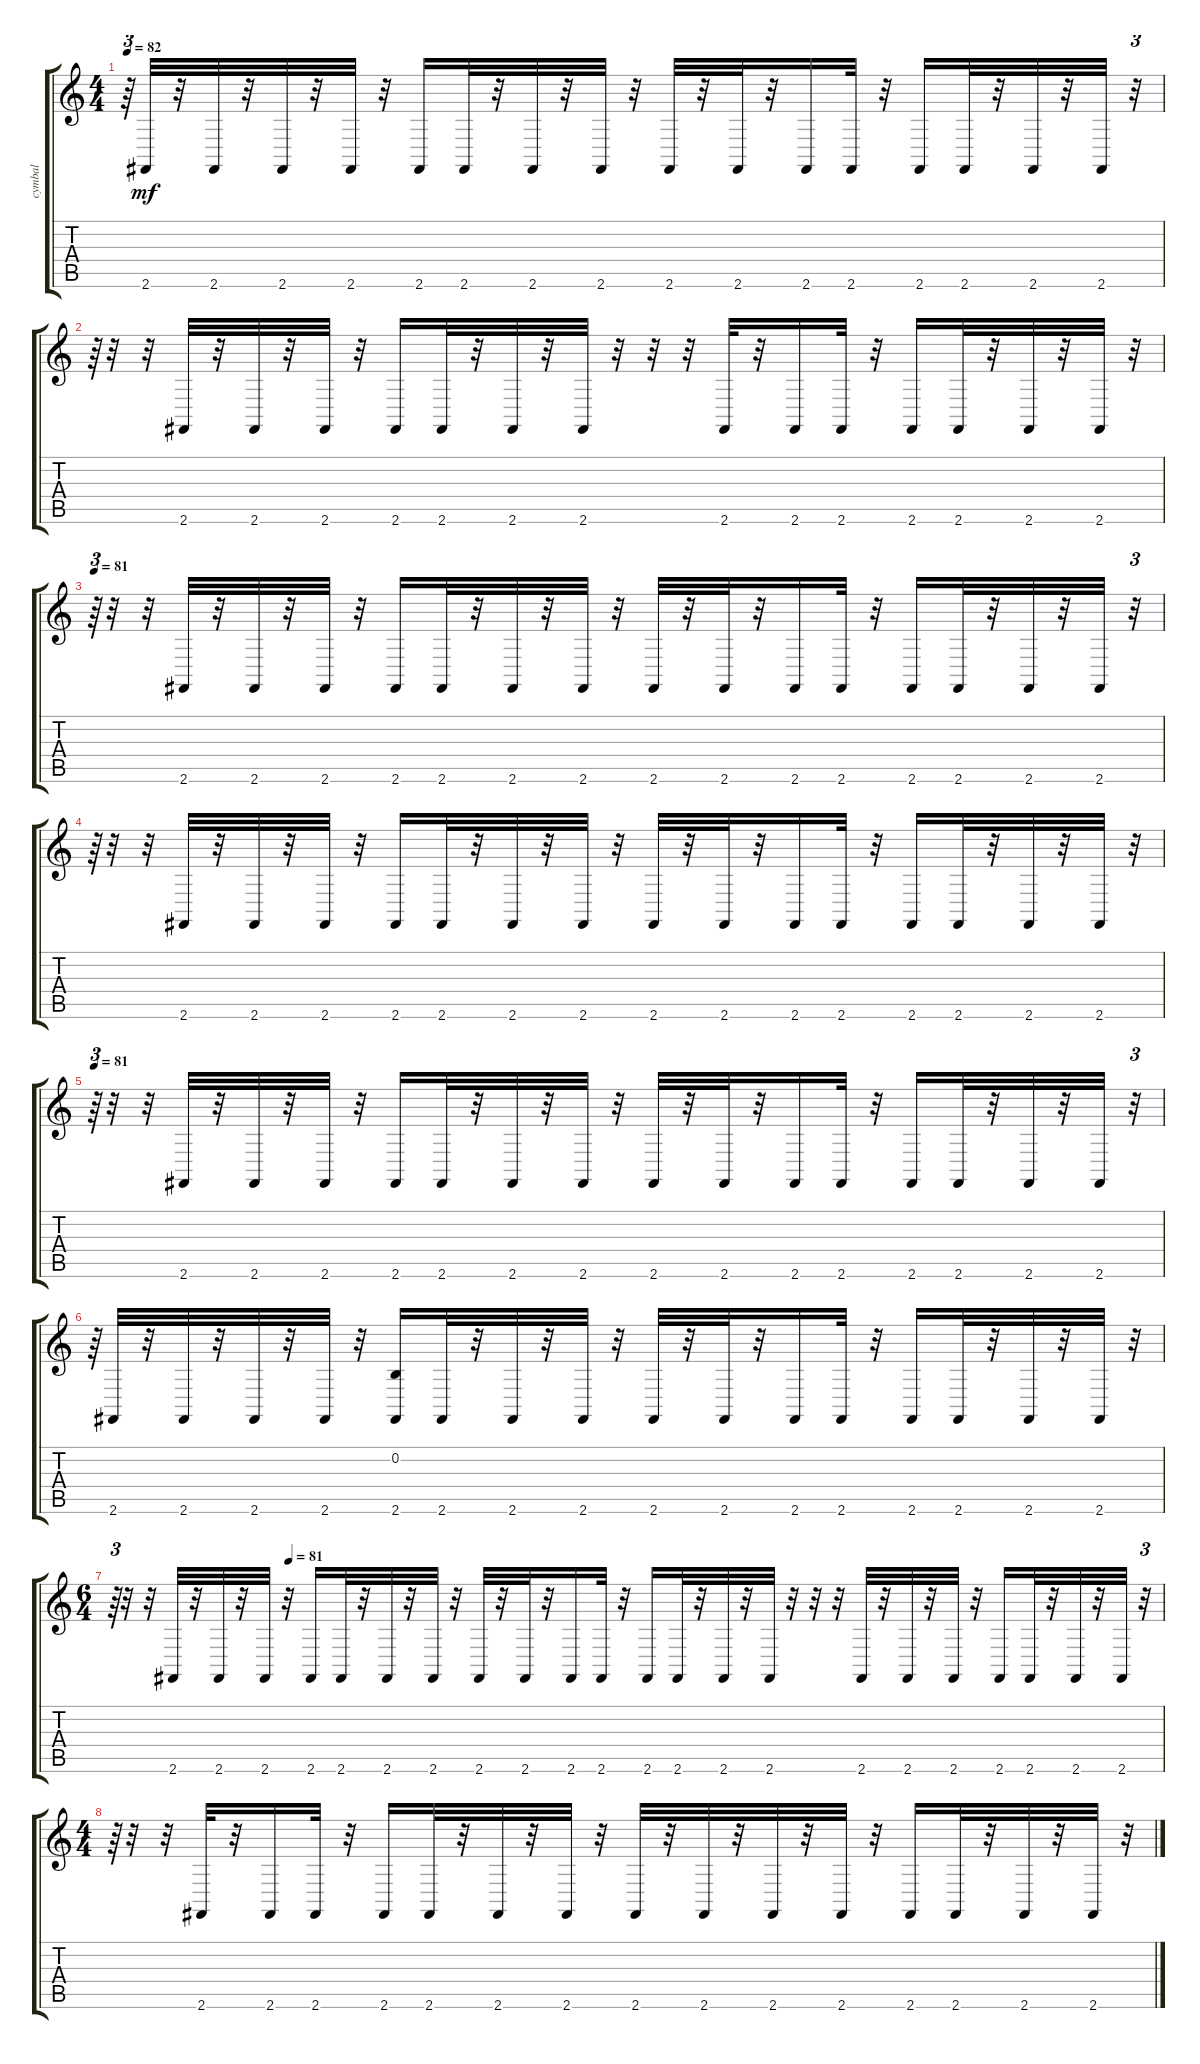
\track ("cymbal" "cymbal") {instrument reversecymbal}
\staff {score tabs}
\tuning (E4 B3 G3 D3 A2 E2) {hide}
\ts (4 4)
\tempo 82
\clef g2
\ks c
r.64{tu (3 2) dy mf} 2.6.32 r.32 2.6.32 r.32 2.6.32 r.32 2.6.32 r.32 2.6.16 2.6.32 r.32 2.6.32 r.32 2.6.32 r.32 2.6.32 r.32 2.6.32 r.32 2.6.16 2.6.32 r.32 2.6.16 2.6.32 r.32 2.6.32 r.32 2.6.32 r.32{tu (3 2)} |
r.64{tu (3 2)} r.32 r.32 2.6.32 r.32 2.6.32 r.32 2.6.32 r.32 2.6.16 2.6.32 r.32 2.6.32 r.32 2.6.32 r.32 r.32 r.32 2.6.32 r.32 2.6.16 2.6.32 r.32 2.6.16 2.6.32 r.32 2.6.32 r.32 2.6.32 r.32{tu (3 2)} |
\tempo 81
r.64{tu (3 2)} r.32 r.32 2.6.32 r.32 2.6.32 r.32 2.6.32 r.32 2.6.16 2.6.32 r.32 2.6.32 r.32 2.6.32 r.32 2.6.32 r.32 2.6.32 r.32 2.6.16 2.6.32 r.32 2.6.16 2.6.32 r.32 2.6.32 r.32 2.6.32 r.32{tu (3 2)} |
r.64{tu (3 2)} r.32 r.32 2.6.32 r.32 2.6.32 r.32 2.6.32 r.32 2.6.16 2.6.32 r.32 2.6.32 r.32 2.6.32 r.32 2.6.32 r.32 2.6.32 r.32 2.6.16 2.6.32 r.32 2.6.16 2.6.32 r.32 2.6.32 r.32 2.6.32 r.32{tu (3 2)} |
\tempo 81
r.64{tu (3 2)} r.32 r.32 2.6.32 r.32 2.6.32 r.32 2.6.32 r.32 2.6.16 2.6.32 r.32 2.6.32 r.32 2.6.32 r.32 2.6.32 r.32 2.6.32 r.32 2.6.16 2.6.32 r.32 2.6.16 2.6.32 r.32 2.6.32 r.32 2.6.32 r.32{tu (3 2)} |
r.64{tu (3 2)} 2.6.32 r.32 2.6.32 r.32 2.6.32 r.32 2.6.32 r.32 (0.2 2.6).16 2.6.32 r.32 2.6.32 r.32 2.6.32 r.32 2.6.32 r.32 2.6.32 r.32 2.6.16 2.6.32 r.32 2.6.16 2.6.32 r.32 2.6.32 r.32 2.6.32 r.32{tu (3 2)} |
\ts (6 4)
\tempo (81 0.16666666666666666)
r.64{tu (3 2)} r.32 r.32 2.6.32 r.32 2.6.32 r.32 2.6.32 r.32 2.6.16 2.6.32 r.32 2.6.32 r.32 2.6.32 r.32 2.6.32 r.32 2.6.32 r.32 2.6.16 2.6.32 r.32 2.6.16 2.6.32 r.32 2.6.32 r.32 2.6.32 r.32 r.32 r.32 2.6.32 r.32 2.6.32 r.32 2.6.32 r.32 2.6.16 2.6.32 r.32 2.6.32 r.32 2.6.32 r.32{tu (3 2)} |
\ts (4 4)
r.64{tu (3 2)} r.32 r.32 2.6.32 r.32 2.6.16 2.6.32 r.32 2.6.16 2.6.32 r.32 2.6.32 r.32 2.6.32 r.32 2.6.32 r.32 2.6.32 r.32 2.6.32 r.32 2.6.32 r.32 2.6.16 2.6.32 r.32 2.6.32 r.32 2.6.32 r.32{tu (3 2)}
